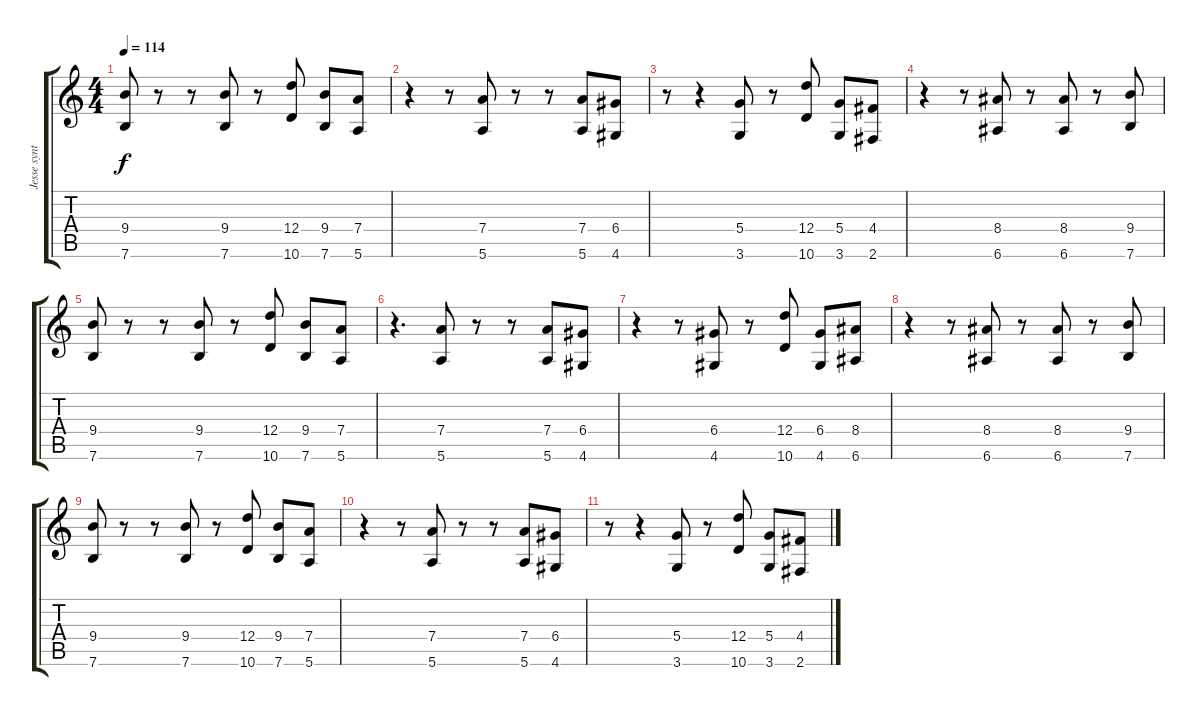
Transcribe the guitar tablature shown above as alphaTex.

\track ("Jesse synth" "Jesse synt") {instrument distortionguitar}
\staff {score tabs}
\tuning (E4 B3 G3 D3 A2 E2) {hide}
\ts (4 4)
\tempo 114
\clef g2
\ks c
(9.4 7.6).8{dy f} r.8 r.8 (9.4 7.6).8 r.8 (12.4 10.6).8 (9.4 7.6).8 (7.4 5.6).8 |
r.4 r.8 (7.4 5.6).8 r.8 r.8 (7.4 5.6).8 (6.4 4.6).8 |
r.8 r.4 (5.4 3.6).8 r.8 (12.4 10.6).8 (5.4 3.6).8 (4.4 2.6).8 |
r.4 r.8 (8.4 6.6).8 r.8 (8.4 6.6).8 r.8 (9.4 7.6).8 |
(9.4 7.6).8 r.8 r.8 (9.4 7.6).8 r.8 (12.4 10.6).8 (9.4 7.6).8 (7.4 5.6).8 |
r.4{d} (7.4 5.6).8 r.8 r.8 (7.4 5.6).8 (6.4 4.6).8 |
r.4 r.8 (6.4 4.6).8 r.8 (12.4 10.6).8 (6.4 4.6).8 (8.4 6.6).8 |
r.4 r.8 (8.4 6.6).8 r.8 (8.4 6.6).8 r.8 (9.4 7.6).8 |
(9.4 7.6).8 r.8 r.8 (9.4 7.6).8 r.8 (12.4 10.6).8 (9.4 7.6).8 (7.4 5.6).8 |
r.4 r.8 (7.4 5.6).8 r.8 r.8 (7.4 5.6).8 (6.4 4.6).8 |
r.8 r.4 (5.4 3.6).8 r.8 (12.4 10.6).8 (5.4 3.6).8 (4.4 2.6).8
